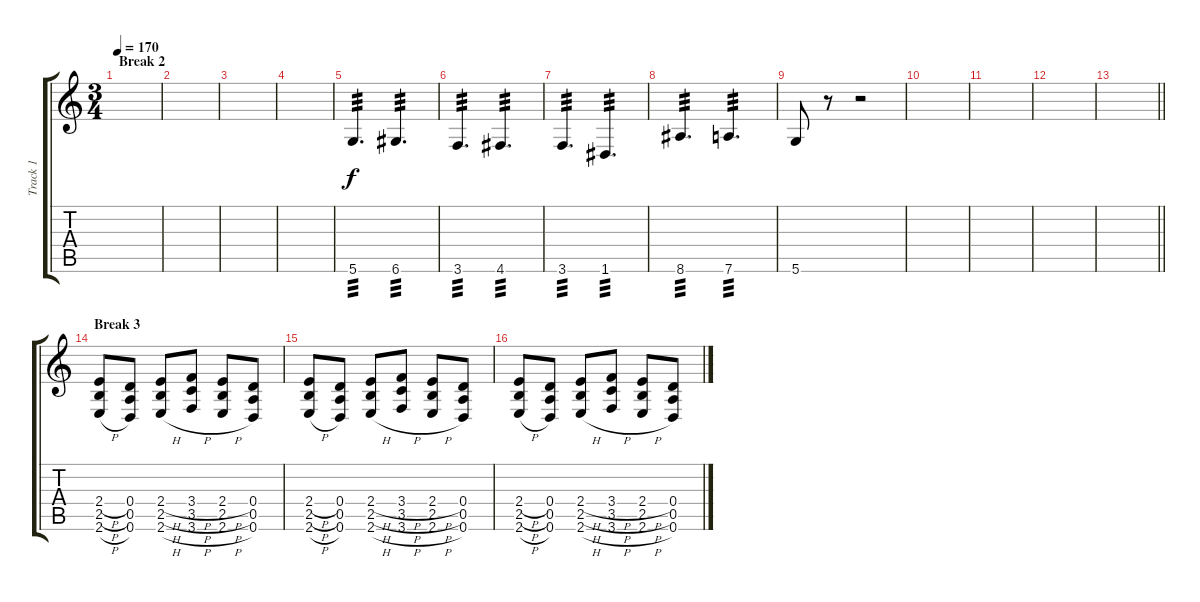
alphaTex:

\track ("Track 1" "Track 1") {instrument distortionguitar}
\staff {score tabs}
\tuning (E4 B3 G3 D3 A2 D2) {hide}
\ts (3 4)
\section ("" "Break 2")
\tempo 170
\clef g2
\ks c
|
|
|
|
5.6.4{d tp 3} 6.6.4{d tp 3} |
3.6.4{d tp 3} 4.6.4{d tp 3} |
3.6.4{d tp 3} 1.6.4{d tp 3} |
8.6.4{d tp 3} 7.6.4{d tp 3} |
5.6.8 r.8 r.2 |
|
|
|
\barLineRight lightlight
|
\section ("" "Break 3")
(2.4{h} 2.5{h} 2.6{h}).8 (0.4 0.5 0.6).8 (2.4{h} 2.5{h} 2.6{h}).8 (3.4{h} 3.5{h} 3.6{h}).8 (2.4{h} 2.5{h} 2.6{h}).8 (0.4 0.5 0.6).8 |
(2.4{h} 2.5{h} 2.6{h}).8 (0.4 0.5 0.6).8 (2.4{h} 2.5{h} 2.6{h}).8 (3.4{h} 3.5{h} 3.6{h}).8 (2.4{h} 2.5{h} 2.6{h}).8 (0.4 0.5 0.6).8 |
(2.4{h} 2.5{h} 2.6{h}).8 (0.4 0.5 0.6).8 (2.4{h} 2.5{h} 2.6{h}).8 (3.4{h} 3.5{h} 3.6{h}).8 (2.4{h} 2.5{h} 2.6{h}).8 (0.4 0.5 0.6).8
